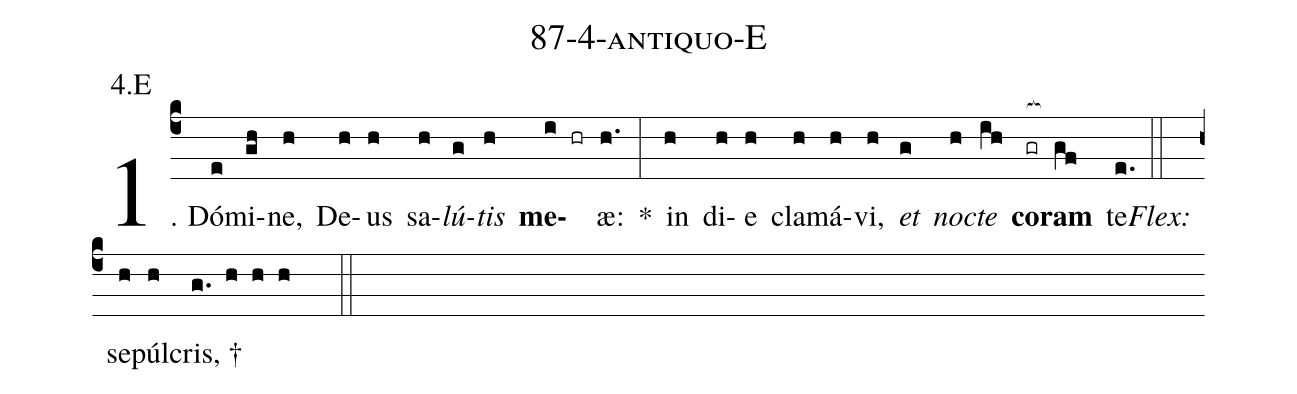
name: 87-4-antiquo-E;
annotation: 4.E;
%%
(c4)1. Dó(e)mi(gh)ne,(h) De(h)us(h) sa(h)<i>lú</i>(g)<i>tis</i>(h) <b>me</b>(i hr)æ:(h.) *(:) in(h) di(h)e(h) cla(h)má(h)vi,(h) <i>et</i>(g) <i>noc</i>(h)<i>te</i>(ih) <b>co</b>(gr[ocb:1{])<b>ram</b>(gf[ocb:0}]) te.(e.) (::)
<i>Flex:</i>()  se(h)púl(h)cris, †(g. h h h  ::)
